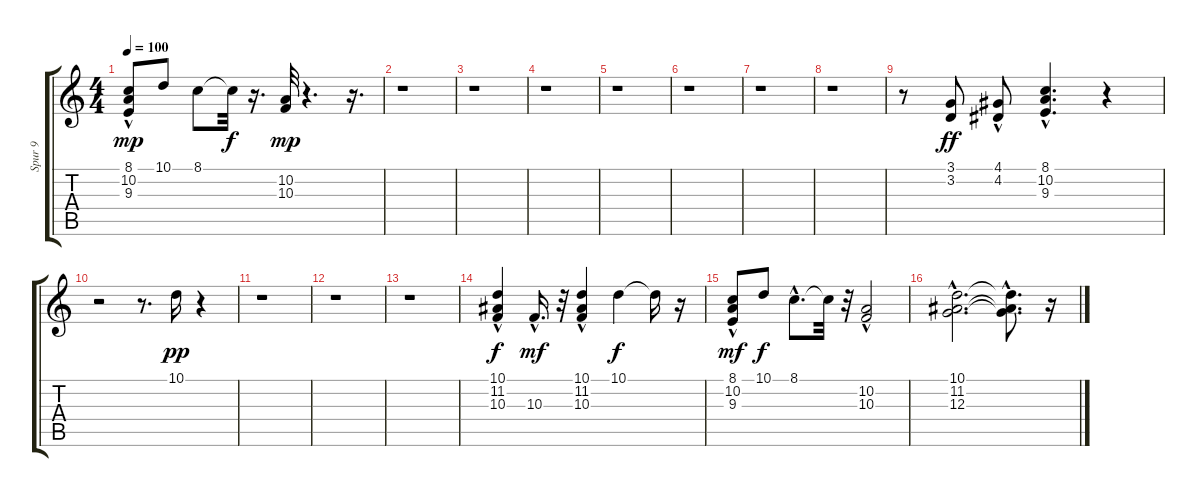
\track ("Spur 9" "Spur 9") {instrument fx1rain}
\staff {score tabs}
\tuning (E4 B3 G3 D3 A2 E2) {hide}
\ts (4 4)
\tempo 100
\clef g2
\ks c
(8.1 10.2{hac} 9.3).8{dy mp} 10.1.8 8.1.8 8.1{t}.32{dy f} r.16{d} (10.2 10.3).32{dy mp} r.4{d} r.16{d} |
r.1 |
r.1 |
r.1 |
r.1 |
r.1 |
r.1 |
r.1 |
r.8 (3.1 3.2).8{dy ff} (4.1{hac} 4.2).8 (8.1{hac} 10.2{hac} 9.3{hac}).4{d} r.4 |
r.2 r.8{d} 10.1.16{dy pp} r.4 |
r.1 |
r.1 |
r.1 |
(10.1 11.2 10.3{hac}).4{dy f} 10.3{hac}.16{d dy mf} r.32 (10.1{hac} 11.2 10.3).4 10.1.4{dy f} 10.1{t}.16 r.16 |
(8.1 10.2{hac} 9.3{hac}).8{dy mf} 10.1.8{dy f} 8.1{hac}.8{d} 8.1{t}.32 r.32 (10.2 10.3{hac}).2 |
(10.1{hac} 11.2{hac} 12.3{hac}).2{d} (10.1{hac t} 11.2{t} 12.3{hac t}).8{d} r.16
